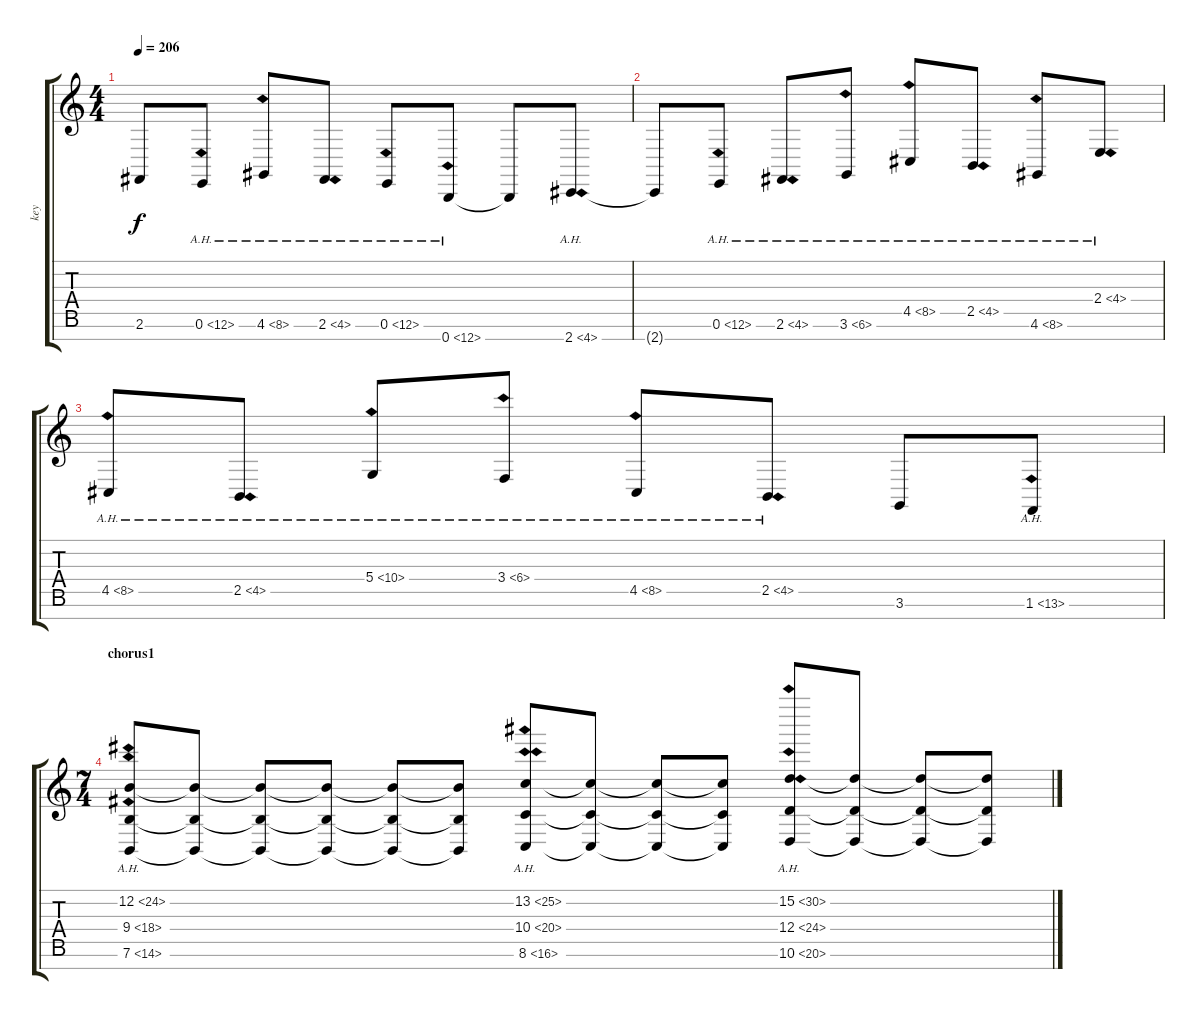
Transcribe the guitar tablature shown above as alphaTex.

\track ("key" "key") {instrument lead2sawtooth}
\staff {score tabs}
\tuning (E4 B3 G3 D3 A2 E2 B1) {hide}
\ts (4 4)
\tempo 206
\clef g2
\ks c
2.6{t}.8{dy f} 0.6{ah 12}.8 4.6{ah 4}.8 2.6{ah 2}.8 0.6{ah 12}.8 0.7{ah 12}.8 0.7{t}.8 2.7{ah 2}.8 |
2.7{t}.8 0.6{ah 12}.8 2.6{ah 2}.8 3.6{ah 3}.8 4.5{ah 4}.8 2.5{ah 2}.8 4.6{ah 4}.8 2.4{ah 2}.8 |
4.5{ah 4}.8 2.5{ah 2}.8 5.4{ah 5}.8 3.4{ah 3}.8 4.5{ah 4}.8 2.5{ah 2}.8 3.6.8 1.6{ah 12}.8 |
\ts (7 4)
\section ("" "chorus1")
(12.2{ah 12} 9.4{ah 9} 7.6{ah 7}).8{volume 7 instrument stringensemble1} (12.2{t} 9.4{t} 7.6{t}).8 (12.2{t} 9.4{t} 7.6{t}).8 (12.2{t} 9.4{t} 7.6{t}).8 (12.2{t} 9.4{t} 7.6{t}).8 (12.2{t} 9.4{t} 7.6{t}).8 (13.2{ah 12} 10.4{ah 10} 8.6{ah 8}).8 (13.2{t} 10.4{t} 8.6{t}).8 (13.2{t} 10.4{t} 8.6{t}).8 (13.2{t} 10.4{t} 8.6{t}).8 (15.2{ah 15} 12.4{ah 12} 10.6{ah 10}).8 (15.2{t} 12.4{t} 10.6{t}).8 (15.2{t} 12.4{t} 10.6{t}).8 (15.2{t} 12.4{t} 10.6{t}).8
